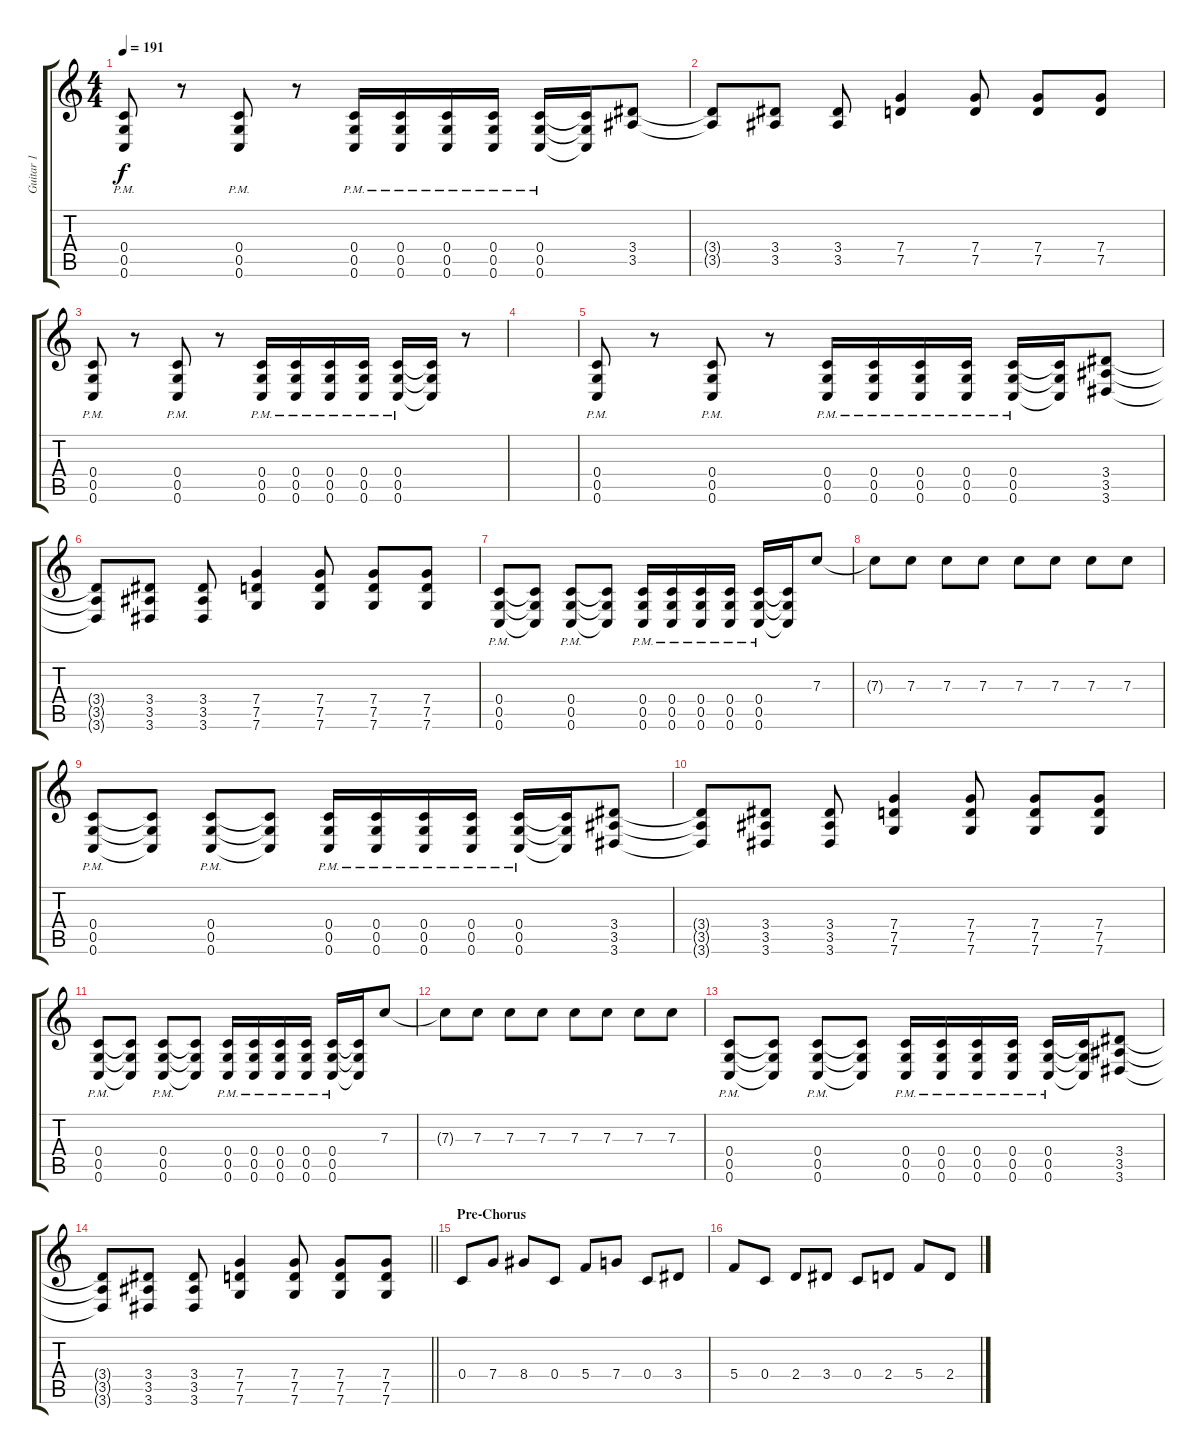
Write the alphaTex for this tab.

\track ("Guitar 1" "Guitar 1") {instrument distortionguitar}
\staff {score tabs}
\tuning (D4 A3 F3 C3 G2 C2) {hide}
\ts (4 4)
\tempo 191
\clef g2
\ks c
(0.4 0.5 0.6{pm}).8{dy f} r.8 (0.4 0.5 0.6{pm}).8 r.8 (0.4 0.5 0.6{pm}).16 (0.4 0.5 0.6{pm}).16 (0.4 0.5 0.6{pm}).16 (0.4 0.5 0.6{pm}).16 (0.4 0.5 0.6{pm}).16 (0.4{t} 0.5{t} 0.6{t}).16 (3.4 3.5).8 |
(3.4{t} 3.5{t}).8 (3.4 3.5).8 (3.4 3.5).8 (7.4 7.5).4 (7.4 7.5).8 (7.4 7.5).8 (7.4 7.5).8 |
(0.4{pm} 0.5{pm} 0.6{pm}).8 r.8 (0.4 0.5 0.6{pm}).8 r.8 (0.4 0.5 0.6{pm}).16 (0.4 0.5 0.6{pm}).16 (0.4 0.5 0.6{pm}).16 (0.4 0.5 0.6{pm}).16 (0.4 0.5 0.6{pm}).16 (0.4{t} 0.5{t} 0.6{t}).16 r.8 |
|
(0.4 0.5 0.6{pm}).8 r.8 (0.4 0.5 0.6{pm}).8 r.8 (0.4 0.5 0.6{pm}).16 (0.4 0.5 0.6{pm}).16 (0.4 0.5 0.6{pm}).16 (0.4 0.5 0.6{pm}).16 (0.4 0.5 0.6{pm}).16 (0.4{t} 0.5{t} 0.6{t}).16 (3.4 3.5 3.6).8 |
(3.4{t} 3.5{t} 3.6{t}).8 (3.4 3.5 3.6).8 (3.4 3.5 3.6).8 (7.4 7.5 7.6).4 (7.4 7.5 7.6).8 (7.4 7.5 7.6).8 (7.4 7.5 7.6).8 |
(0.4 0.5 0.6{pm}).8 (0.4{t} 0.5{t} 0.6{t}).8 (0.4 0.5 0.6{pm}).8 (0.4{t} 0.5{t} 0.6{t}).8 (0.4 0.5 0.6{pm}).16 (0.4 0.5 0.6{pm}).16 (0.4 0.5 0.6{pm}).16 (0.4 0.5 0.6{pm}).16 (0.4 0.5 0.6{pm}).16 (0.4{t} 0.5{t} 0.6{t}).16 7.3.8 |
7.3{t}.8 7.3.8 7.3.8 7.3.8 7.3.8 7.3.8 7.3.8 7.3.8 |
(0.4 0.5 0.6{pm}).8 (0.4{t} 0.5{t} 0.6{t}).8 (0.4 0.5 0.6{pm}).8 (0.4{t} 0.5{t} 0.6{t}).8 (0.4 0.5 0.6{pm}).16 (0.4 0.5 0.6{pm}).16 (0.4 0.5 0.6{pm}).16 (0.4 0.5 0.6{pm}).16 (0.4 0.5 0.6{pm}).16 (0.4{t} 0.5{t} 0.6{t}).16 (3.4 3.5 3.6).8 |
(3.4{t} 3.5{t} 3.6{t}).8 (3.4 3.5 3.6).8 (3.4 3.5 3.6).8 (7.4 7.5 7.6).4 (7.4 7.5 7.6).8 (7.4 7.5 7.6).8 (7.4 7.5 7.6).8 |
(0.4 0.5 0.6{pm}).8 (0.4{t} 0.5{t} 0.6{t}).8 (0.4 0.5 0.6{pm}).8 (0.4{t} 0.5{t} 0.6{t}).8 (0.4 0.5 0.6{pm}).16 (0.4 0.5 0.6{pm}).16 (0.4 0.5 0.6{pm}).16 (0.4 0.5 0.6{pm}).16 (0.4 0.5 0.6{pm}).16 (0.4{t} 0.5{t} 0.6{t}).16 7.3.8 |
7.3{t}.8 7.3.8 7.3.8 7.3.8 7.3.8 7.3.8 7.3.8 7.3.8 |
(0.4 0.5 0.6{pm}).8 (0.4{t} 0.5{t} 0.6{t}).8 (0.4 0.5 0.6{pm}).8 (0.4{t} 0.5{t} 0.6{t}).8 (0.4 0.5 0.6{pm}).16 (0.4 0.5 0.6{pm}).16 (0.4 0.5 0.6{pm}).16 (0.4 0.5 0.6{pm}).16 (0.4 0.5 0.6{pm}).16 (0.4{t} 0.5{t} 0.6{t}).16 (3.4 3.5 3.6).8 |
\barLineRight lightlight
(3.4{t} 3.5{t} 3.6{t}).8 (3.4 3.5 3.6).8 (3.4 3.5 3.6).8 (7.4 7.5 7.6).4 (7.4 7.5 7.6).8 (7.4 7.5 7.6).8 (7.4 7.5 7.6).8 |
\section ("" "Pre-Chorus")
0.4.8 7.4.8 8.4.8 0.4.8 5.4.8 7.4.8 0.4.8 3.4.8 |
5.4.8 0.4.8 2.4.8 3.4.8 0.4.8 2.4.8 5.4.8 2.4.8
